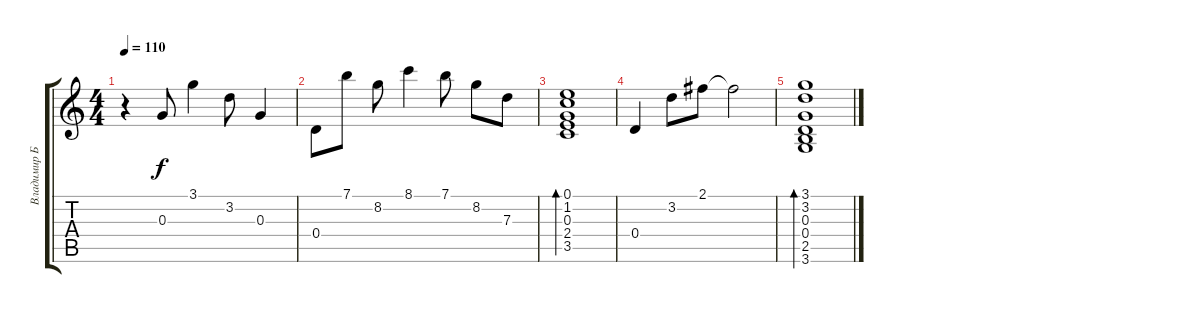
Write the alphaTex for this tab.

\track ("Владимир Бегунов" "Владимир Б") {instrument electricguitarclean}
\staff {score tabs}
\tuning (E4 B3 G3 D3 A2 E2) {hide}
\ts (4 4)
\tempo 110
\clef g2
\ks c
r.4{dy f} 0.3.8 3.1.4 3.2.8 0.3.4 |
0.4.8 7.1.8 8.2.8 8.1.4 7.1.8 8.2.8 7.3.8 |
(0.1 1.2 0.3 2.4 3.5).1{bd 60} |
0.4.4 3.2.8 2.1.8 2.1{t}.2 |
(3.1 3.2 0.3 0.4 2.5 3.6).1{bd 240}
